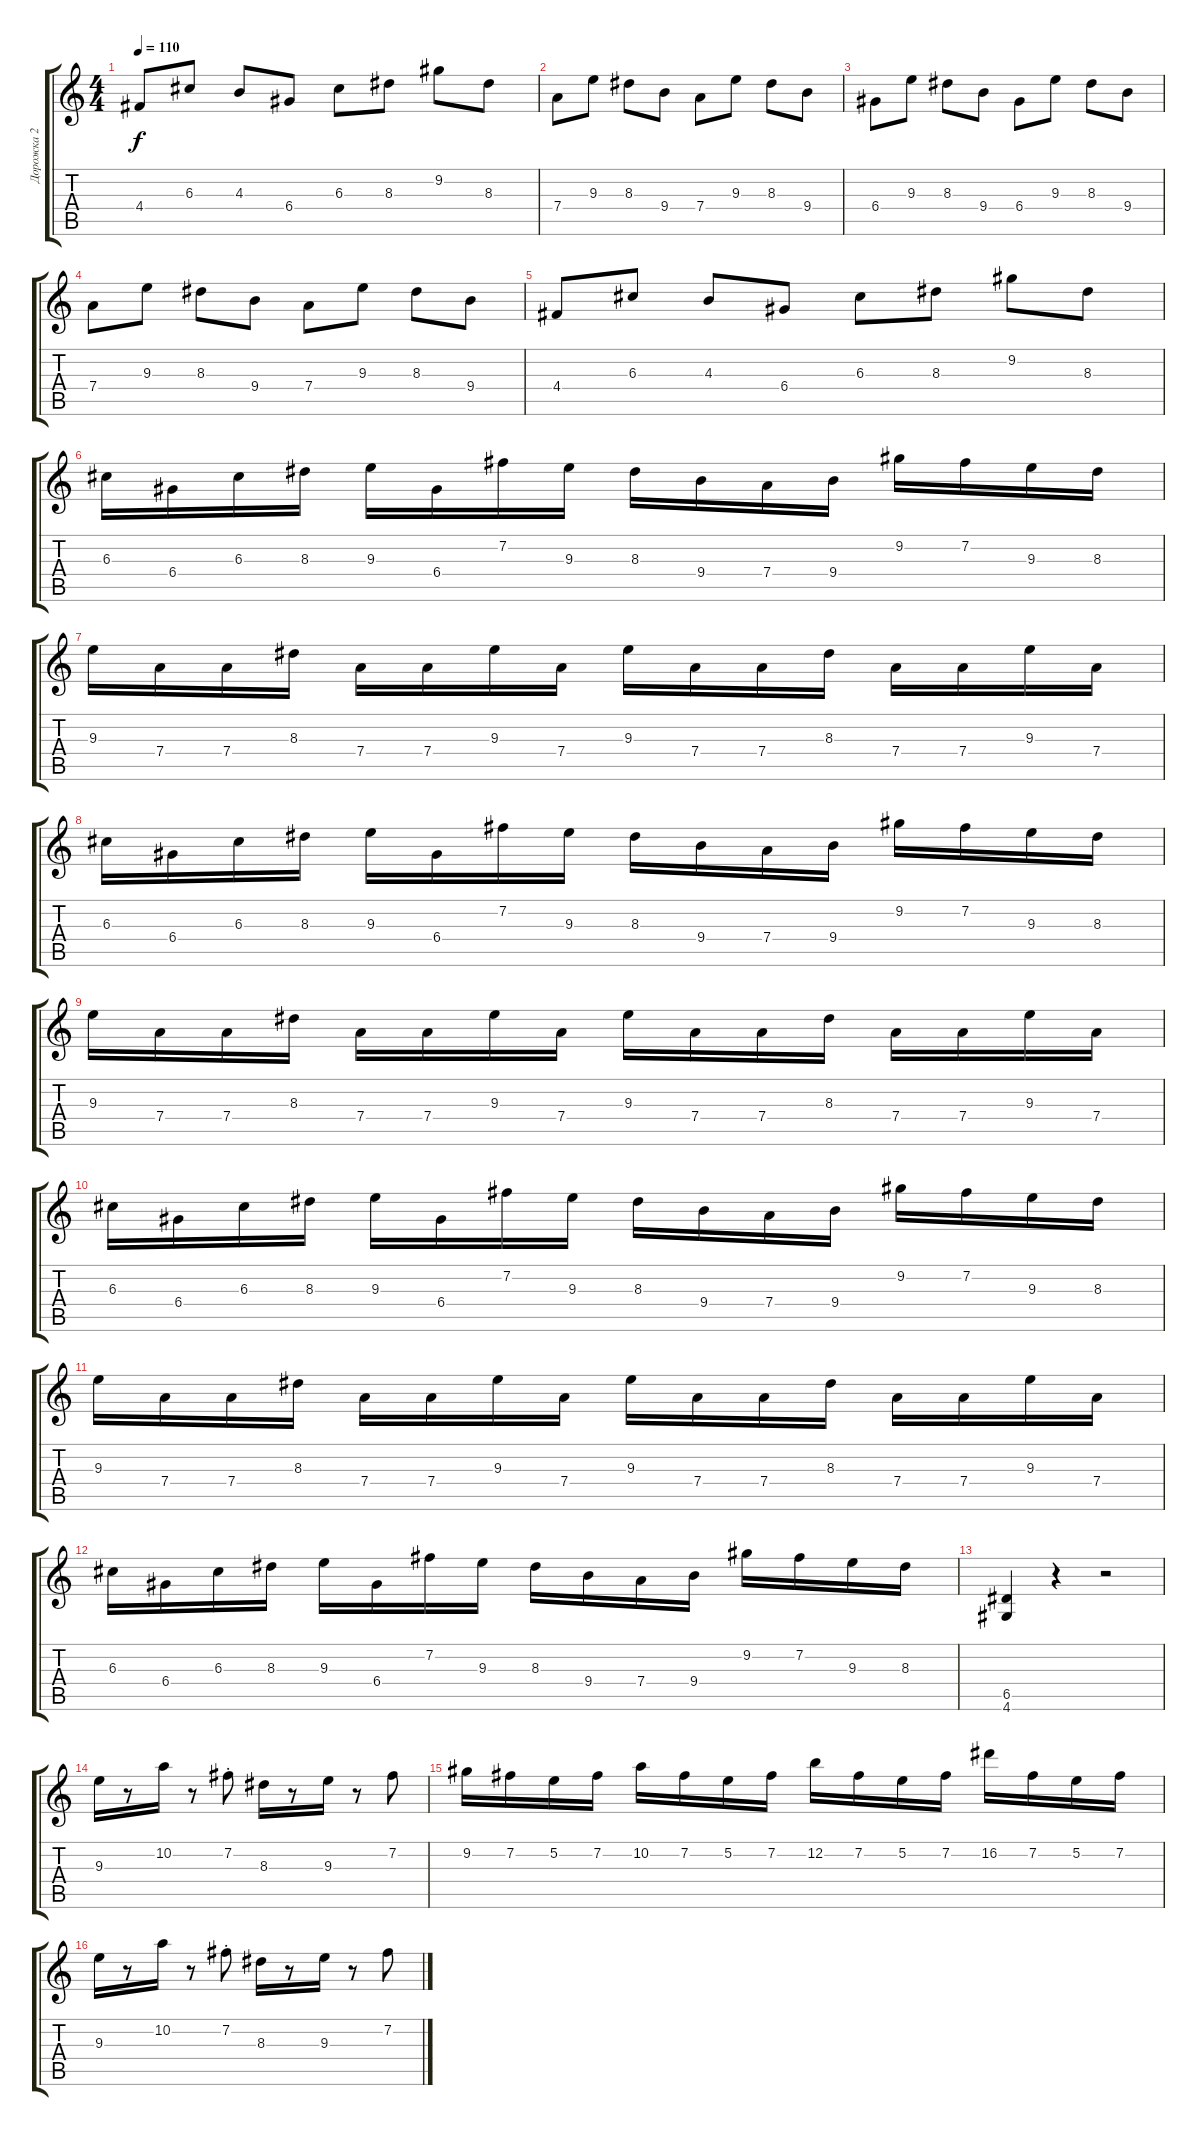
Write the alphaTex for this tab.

\track ("Дорожка 2" "Дорожка 2") {instrument distortionguitar}
\staff {score tabs}
\tuning (E4 B3 G3 D3 A2 E2) {hide}
\ts (4 4)
\tempo 110
\clef g2
\ks c
4.4.8{dy f} 6.3.8 4.3.8 6.4.8 6.3.8 8.3.8 9.2.8 8.3.8 |
7.4.8 9.3.8 8.3.8 9.4.8 7.4.8 9.3.8 8.3.8 9.4.8 |
6.4.8 9.3.8 8.3.8 9.4.8 6.4.8 9.3.8 8.3.8 9.4.8 |
7.4.8 9.3.8 8.3.8 9.4.8 7.4.8 9.3.8 8.3.8 9.4.8 |
4.4.8 6.3.8 4.3.8 6.4.8 6.3.8 8.3.8 9.2.8 8.3.8 |
6.3.16 6.4.16 6.3.16 8.3.16 9.3.16 6.4.16 7.2.16 9.3.16 8.3.16 9.4.16 7.4.16 9.4.16 9.2.16 7.2.16 9.3.16 8.3.16 |
9.3.16 7.4.16 7.4.16 8.3.16 7.4.16 7.4.16 9.3.16 7.4.16 9.3.16 7.4.16 7.4.16 8.3.16 7.4.16 7.4.16 9.3.16 7.4.16 |
6.3.16 6.4.16 6.3.16 8.3.16 9.3.16 6.4.16 7.2.16 9.3.16 8.3.16 9.4.16 7.4.16 9.4.16 9.2.16 7.2.16 9.3.16 8.3.16 |
9.3.16 7.4.16 7.4.16 8.3.16 7.4.16 7.4.16 9.3.16 7.4.16 9.3.16 7.4.16 7.4.16 8.3.16 7.4.16 7.4.16 9.3.16 7.4.16 |
6.3.16 6.4.16 6.3.16 8.3.16 9.3.16 6.4.16 7.2.16 9.3.16 8.3.16 9.4.16 7.4.16 9.4.16 9.2.16 7.2.16 9.3.16 8.3.16 |
9.3.16 7.4.16 7.4.16 8.3.16 7.4.16 7.4.16 9.3.16 7.4.16 9.3.16 7.4.16 7.4.16 8.3.16 7.4.16 7.4.16 9.3.16 7.4.16 |
6.3.16 6.4.16 6.3.16 8.3.16 9.3.16 6.4.16 7.2.16 9.3.16 8.3.16 9.4.16 7.4.16 9.4.16 9.2.16 7.2.16 9.3.16 8.3.16 |
(6.5 4.6).4 r.4 r.2 |
9.3.16 r.8 10.2.16 r.8 7.2{st}.8 8.3.16 r.8 9.3.16 r.8 7.2.8 |
9.2.16 7.2.16 5.2.16 7.2.16 10.2.16 7.2.16 5.2.16 7.2.16 12.2.16 7.2.16 5.2.16 7.2.16 16.2.16 7.2.16 5.2.16 7.2.16 |
9.3.16 r.8 10.2.16 r.8 7.2{st}.8 8.3.16 r.8 9.3.16 r.8 7.2.8
